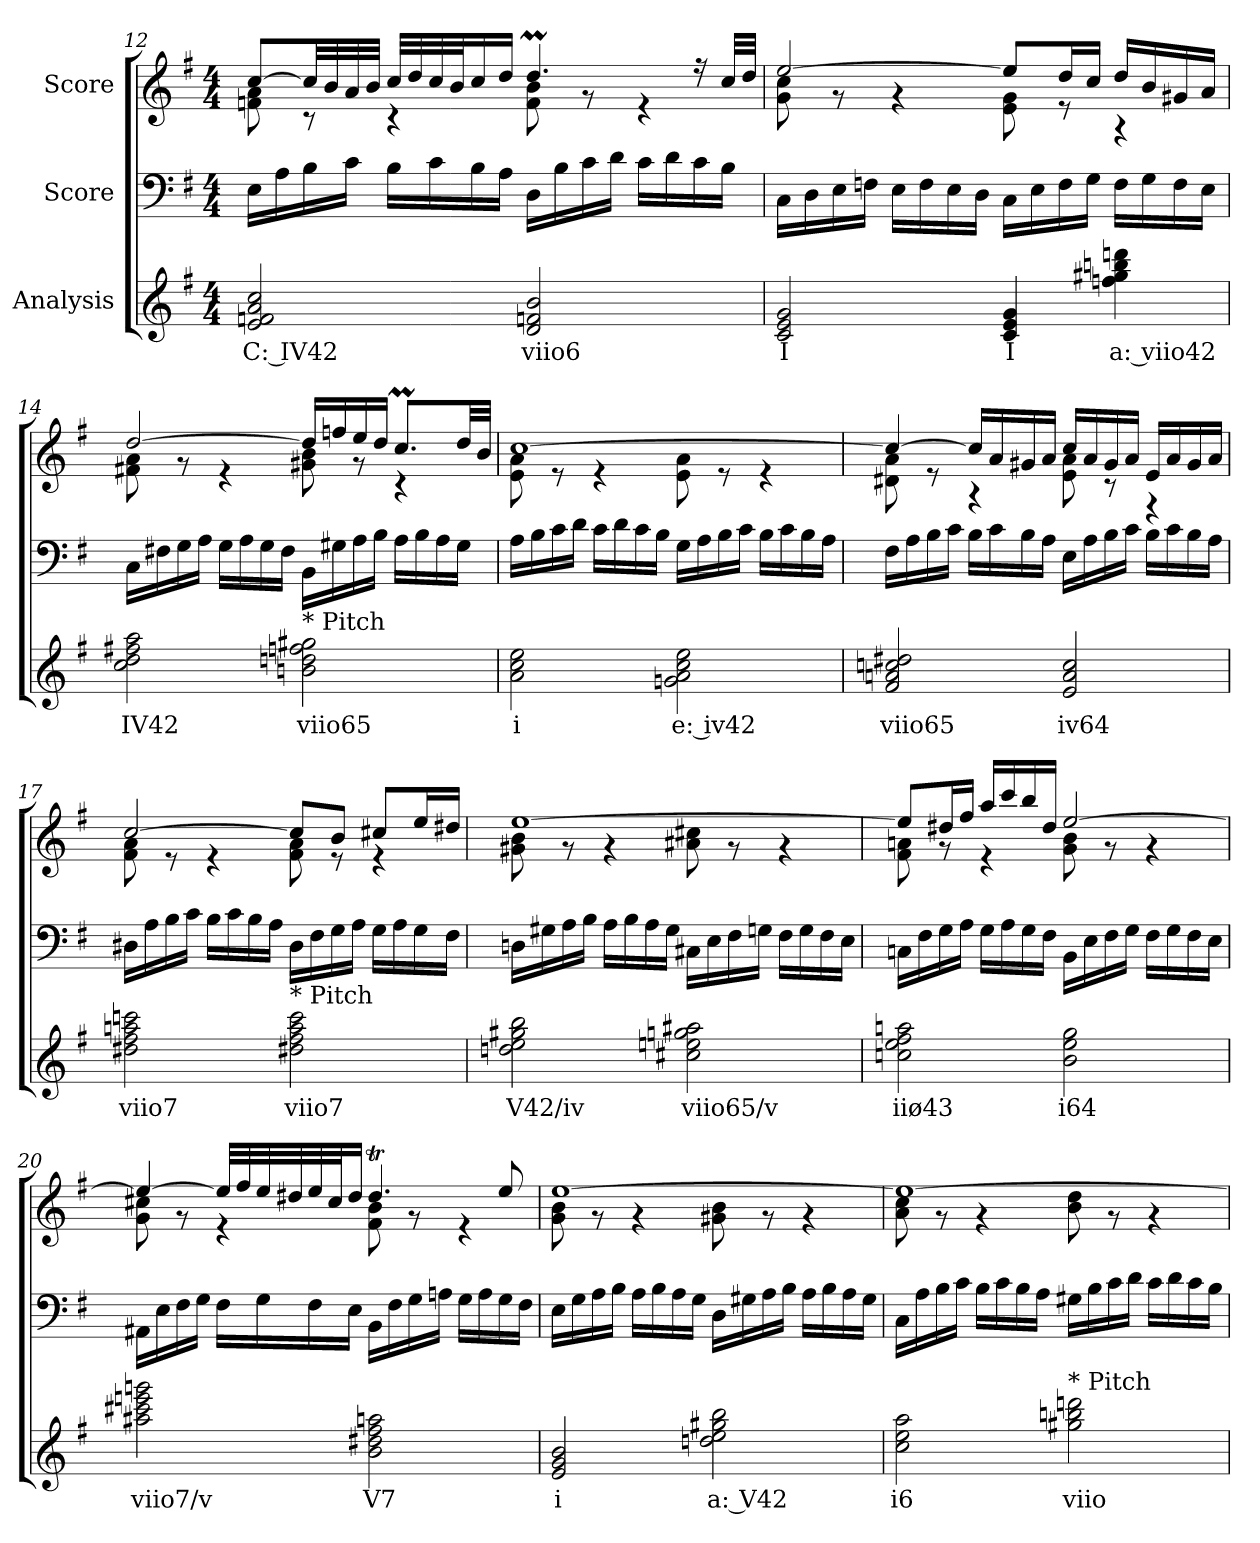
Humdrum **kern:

**kern	**text	**kern	**kern
*part3	*part3	*part2	*part1
*staff3	*staff3	*staff2	*staff1
*I"Analysis	*	*I"Score	*I"Score
!!LO:LB:g=z
*	*	*clefF4	*clefG2
*k[f#]	*	*k[f#]	*k[f#]
*M4/4	*	*M4/4	*M4/4
=12	=12	=12	=12
*	*	*	*^
2e 2fn 2a 2cc	C: IV42	16E\LL	[8cc/L	8fn\ 8a\
.	.	16A\	.	.
.	.	16B\	32cc/LL]	8r
.	.	.	32b/	.
.	.	16c\JJ	32a/	.
.	.	.	32b/JJJ	.
.	.	16B\LL	32cc/LLL	4r
.	.	.	32dd/	.
.	.	16c\	32cc/	.
.	.	.	32b/J	.
.	.	16B\	16cc/	.
.	.	16A\JJ	16dd/JJ	.
2d 2fn 2b	viio6	16D\LL	4.ddM/	8f\ 8b\
.	.	16B\	.	.
.	.	16c\	.	8r
.	.	16d\JJ	.	.
.	.	16c\LL	.	4r
.	.	16d\	.	.
.	.	16c\	16r	.
.	.	16B\JJ	32cc/LLL	.
.	.	.	32dd/JJJ	.
=13	=13	=13	=13	=13
2c 2e 2g	I	16C\LL	[2ee/	8g\ 8cc\
.	.	16D\	.	.
.	.	16E\	.	8r
.	.	16Fn\JJ	.	.
.	.	16E\LL	.	4r
.	.	16F\	.	.
.	.	16E\	.	.
.	.	16D\JJ	.	.
4c 4e 4g	I	16C\LL	8ee/L]	8e\ 8g\
.	.	16E\	.	.
.	.	16F\	16dd/L	8r
.	.	16G\JJ	16cc/JJ	.
4ffn 4gg#X 4bbn 4dddn	a: viio42	16F\LL	16dd/LL	4r
.	.	16G\	16b/	.
.	.	16F\	16g#X/	.
.	.	16E\JJ	16a/JJ	.
!!LO:LB:g=z	!!
=14	=14	=14	=14	=14
2cc 2dd 2ff#X 2aa	IV42	16C\LL	[2dd/	8f#X\ 8a\
.	.	16F#X\	.	.
.	.	16G\	.	8r
.	.	16A\JJ	.	.
.	.	16G\LL	.	4r
.	.	16A\	.	.
.	.	16G\	.	.
.	.	16F#\JJ	.	.
!LO:TX:t=* Pitch	!	!	!	!
2bn 2ddn 2ffn 2gg#X	viio65	16BB\LL	16dd/LL]	8g#X\ 8b\
.	.	16G#X\	16ffn/	.
.	.	16A\	16ee/	8r
.	.	16B\JJ	16dd/JJ	.
.	.	16A\LL	8.ccM/L	4r
.	.	16B\	.	.
.	.	16A\	.	.
.	.	16G#\JJ	32dd/LL	.
.	.	.	32b/JJJ	.
=15	=15	=15	=15	=15
2a 2cc 2ee	i	16A\LL	[1cc	8e\ 8a\
.	.	16B\	.	.
.	.	16c\	.	8r
.	.	16d\JJ	.	.
.	.	16c\LL	.	4r
.	.	16d\	.	.
.	.	16c\	.	.
.	.	16B\JJ	.	.
2gn 2a 2cc 2ee	e: iv42	16G\LL	.	8e\ 8a\
.	.	16A\	.	.
.	.	16B\	.	8r
.	.	16c\JJ	.	.
.	.	16B\LL	.	4r
.	.	16c\	.	.
.	.	16B\	.	.
.	.	16A\JJ	.	.
=16	=16	=16	=16	=16
2f# 2an 2ccn 2dd#X	viio65	16F#\LL	4cc/_	8d#X\ 8a\
.	.	16A\	.	.
.	.	16B\	.	8r
.	.	16c\JJ	.	.
.	.	16B\LL	16cc/LL]	4r
.	.	16c\	16a/	.
.	.	16B\	16g#X/	.
.	.	16A\JJ	16a/JJ	.
2e 2a 2cc	iv64	16E\LL	16cc/LL	8e\ 8a\
.	.	16A\	16a/	.
.	.	16B\	16g#/	8r
.	.	16c\JJ	16a/JJ	.
.	.	16B\LL	16e/LL	4r
.	.	16c\	16a/	.
.	.	16B\	16g#/	.
.	.	16A\JJ	16a/JJ	.
!!LO:LB:g=z	!!
=17	=17	=17	=17	=17
2dd#X 2ff# 2aan 2cccn	viio7	16D#X\LL	[2cc/	8f#\ 8a\
.	.	16A\	.	.
.	.	16B\	.	8r
.	.	16c\JJ	.	.
.	.	16B\LL	.	4r
.	.	16c\	.	.
.	.	16B\	.	.
.	.	16A\JJ	.	.
!LO:TX:t=* Pitch	!	!	!	!
2dd#X 2ff# 2aa 2ccc	viio7	16D#\LL	8cc/L]	8f#\ 8a\
.	.	16F#\	.	.
.	.	16G\	8b/J	8r
.	.	16A\JJ	.	.
.	.	16G\LL	8cc#X/L	4r
.	.	16A\	.	.
.	.	16G\	16ee/L	.
.	.	16F#\JJ	16dd#X/JJ	.
=18	=18	=18	=18	=18
2ddn 2ee 2gg#X 2bb	V42/iv	16Dn\LL	[1ee	8g#X\ 8b\
.	.	16G#X\	.	.
.	.	16A\	.	8r
.	.	16B\JJ	.	.
.	.	16A\LL	.	4r
.	.	16B\	.	.
.	.	16A\	.	.
.	.	16G#\JJ	.	.
2cc#X 2een 2ggn 2aa#X	viio65/v	16C#X\LL	.	8a#X\ 8cc#X\
.	.	16E\	.	.
.	.	16F#\	.	8r
.	.	16Gn\JJ	.	.
.	.	16F#\LL	.	4r
.	.	16G\	.	.
.	.	16F#\	.	.
.	.	16E\JJ	.	.
=19	=19	=19	=19	=19
2ccn 2ee 2ff# 2aan	iiø43	16Cn\LL	8ee/L]	8f#\ 8an\
.	.	16F#\	.	.
.	.	16G\	16dd#X/L	8r
.	.	16A\JJ	16ff#/JJ	.
.	.	16G\LL	16aa/LL	4r
.	.	16A\	16ccc/	.
.	.	16G\	16bb/	.
.	.	16F#\JJ	16dd#/JJ	.
2b 2ee 2gg	i64	16BB\LL	[2ee/	8g\ 8b\
.	.	16E\	.	.
.	.	16F#\	.	8r
.	.	16G\JJ	.	.
.	.	16F#\LL	.	4r
.	.	16G\	.	.
.	.	16F#\	.	.
.	.	16E\JJ	.	.
!!LO:PB:g=z	!!
=20	=20	=20	=20	=20
2aa#X 2ccc#X 2eeen 2gggn	viio7/v	16AA#X\LL	4ee/_	8g\ 8cc#X\
.	.	16E\	.	.
.	.	16F#\	.	8r
.	.	16G\JJ	.	.
.	.	16F#\LL	32ee/LLL]	4r
.	.	.	32ff#/	.
.	.	16G\	32ee/	.
.	.	.	32dd#X/	.
.	.	16F#\	32ee/	.
.	.	.	32cc#/J	.
.	.	16E\JJ	16dd#/JJ	.
2b 2dd#X 2ff# 2aan	V7	16BB\LL	4.dd#t/	8f#\ 8b\
.	.	16F#\	.	.
.	.	16G\	.	8r
.	.	16An\JJ	.	.
.	.	16G\LL	.	4r
.	.	16A\	.	.
.	.	16G\	8ee/	.
.	.	16F#\JJ	.	.
=21	=21	=21	=21	=21
2e 2g 2b	i	16E\LL	[1ee	8g\ 8b\
.	.	16G\	.	.
.	.	16A\	.	8r
.	.	16B\JJ	.	.
.	.	16A\LL	.	4r
.	.	16B\	.	.
.	.	16A\	.	.
.	.	16G\JJ	.	.
2ddn 2ee 2gg#X 2bb	a: V42	16D\LL	.	8g#X\ 8b\
.	.	16G#X\	.	.
.	.	16A\	.	8r
.	.	16B\JJ	.	.
.	.	16A\LL	.	4r
.	.	16B\	.	.
.	.	16A\	.	.
.	.	16G#\JJ	.	.
!!LO:LB:g=z	!!
=22	=22	=22	=22	=22
2cc 2ee 2aa	i6	16C\LL	1ee_	8a\ 8cc\
.	.	16A\	.	.
.	.	16B\	.	8r
.	.	16c\JJ	.	.
.	.	16B\LL	.	4r
.	.	16c\	.	.
.	.	16B\	.	.
.	.	16A\JJ	.	.
!LO:TX:t=* Pitch	!	!	!	!
2gg#X 2bbn 2dddn	viio	16G#X\LL	.	8b\ 8dd\
.	.	16B\	.	.
.	.	16c\	.	8r
.	.	16d\JJ	.	.
.	.	16c\LL	.	4r
.	.	16d\	.	.
.	.	16c\	.	.
.	.	16B\JJ	.	.
*	*	*	*v	*v
=	=	=	=
*-	*-	*-	*-
